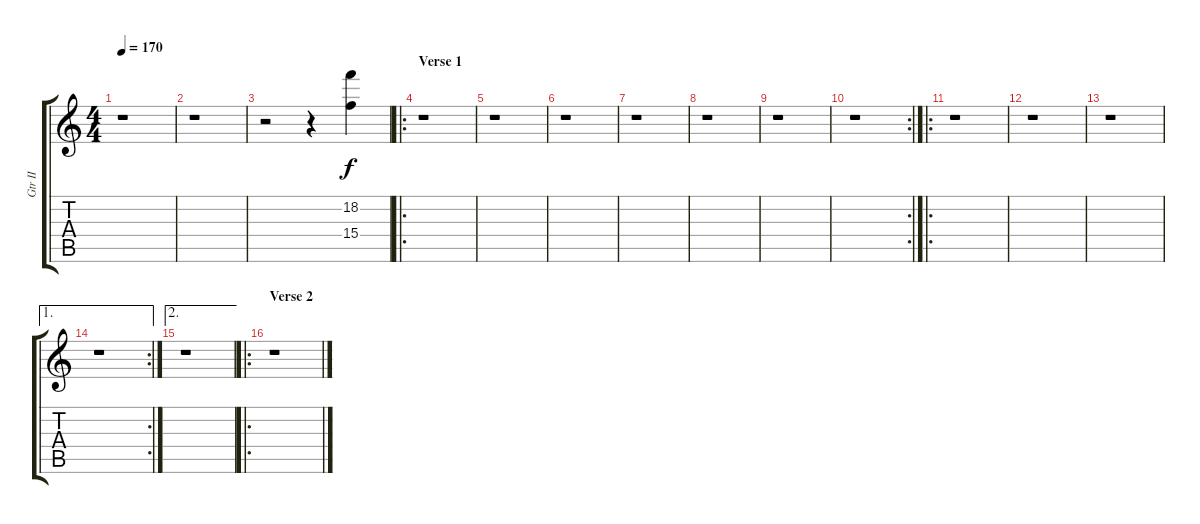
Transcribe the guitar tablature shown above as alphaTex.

\track ("Gtr II" "Gtr II") {instrument distortionguitar}
\staff {score tabs}
\tuning (E4 B3 G3 D3 A2 E2) {hide}
\ts (4 4)
\tempo 170
\clef g2
\ks c
r.1{dy f} |
r.1 |
r.2 r.4 (18.2 15.4).4 |
\ro
\section ("" "Verse 1")
r.1 |
r.1 |
r.1 |
r.1 |
r.1 |
r.1 |
\rc 2
r.1 |
\ro
r.1 |
r.1 |
r.1 |
\ae 1
\rc 2
r.1 |
\ae 2
r.1 |
\ro
\section ("" "Verse 2")
r.1
